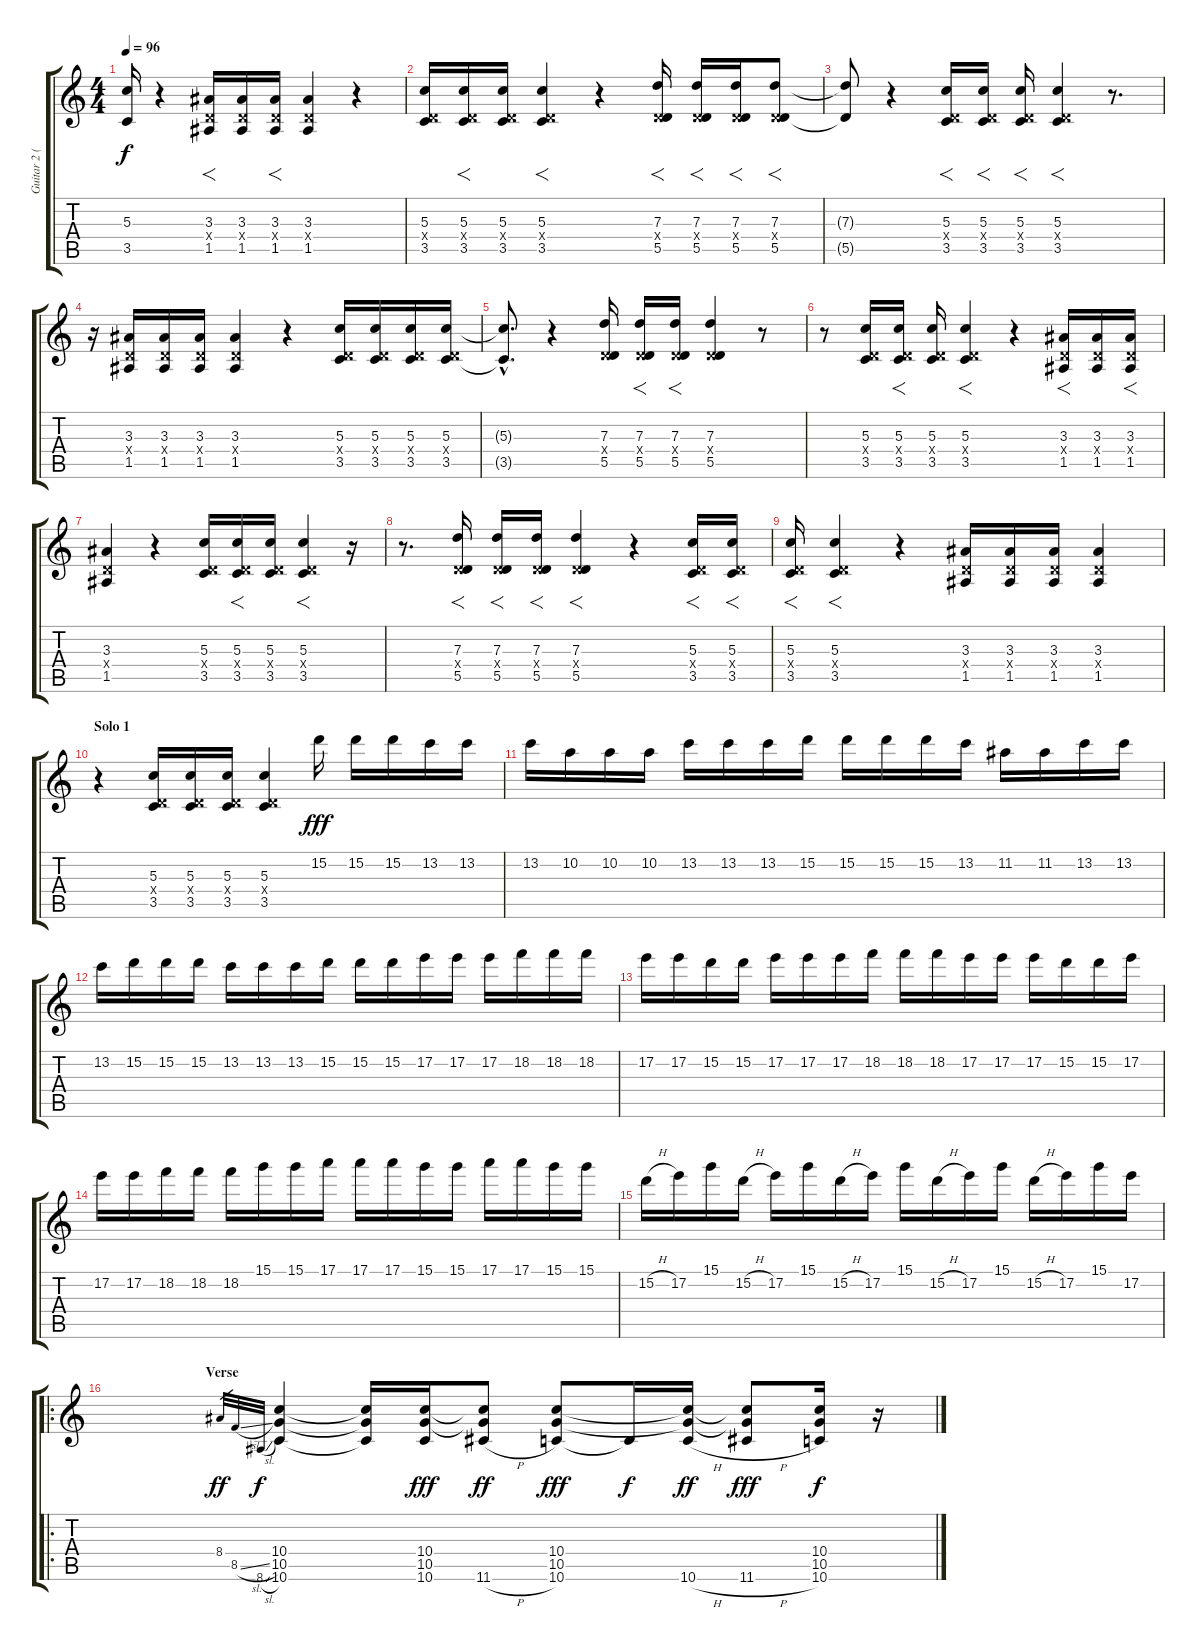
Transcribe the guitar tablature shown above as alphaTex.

\track ("Guitar 2 (w/ wah)" "Guitar 2 (") {instrument overdrivenguitar}
\staff {score tabs}
\tuning (E4 B3 G3 D3 A2 D2) {hide}
\ts (4 4)
\tempo 96
\clef g2
\ks c
(5.3{t} 3.5{t}).16{dy f} r.4 (3.3 0.4{x} 1.5).16{f} (3.3 0.4{x} 1.5).16 (3.3 0.4{x} 1.5).16{f} (3.3 0.4{x} 1.5).4 r.4 |
(5.3 0.4{x} 3.5).16 (5.3 0.4{x} 3.5).16{f} (5.3 0.4{x} 3.5).16 (5.3 0.4{x} 3.5).4{f} r.4 (7.3 0.4{x} 5.5).16{f} (7.3 0.4{x} 5.5).16{f} (7.3 0.4{x} 5.5).16{f} (7.3 0.4{x} 5.5).8{f} |
(7.3{t} 5.5{t}).8 r.4 (5.3 0.4{x} 3.5).16{f} (5.3 0.4{x} 3.5).16{f} (5.3 0.4{x} 3.5).16{f} (5.3 0.4{x} 3.5).4{f} r.8{d} |
r.16 (3.3 0.4{x} 1.5).16 (3.3 0.4{x} 1.5).16 (3.3 0.4{x} 1.5).16 (3.3 0.4{x} 1.5).4 r.4 (5.3 0.4{x} 3.5).16 (5.3 0.4{x} 3.5).16 (5.3 0.4{x} 3.5).16 (5.3 0.4{x} 3.5).16 |
(5.3{hac t} 3.5{hac t}).8{d} r.4 (7.3 0.4{x} 5.5).16 (7.3 0.4{x} 5.5).16{f} (7.3 0.4{x} 5.5).16{f} (7.3 0.4{x} 5.5).4 r.8 |
r.8 (5.3 0.4{x} 3.5).16 (5.3 0.4{x} 3.5).16{f} (5.3 0.4{x} 3.5).16 (5.3 0.4{x} 3.5).4{f} r.4 (3.3 0.4{x} 1.5).16{f} (3.3 0.4{x} 1.5).16 (3.3 0.4{x} 1.5).16{f} |
(3.3 0.4{x} 1.5).4 r.4 (5.3 0.4{x} 3.5).16 (5.3 0.4{x} 3.5).16{f} (5.3 0.4{x} 3.5).16 (5.3 0.4{x} 3.5).4{f} r.16 |
r.8{d} (7.3 0.4{x} 5.5).16{f} (7.3 0.4{x} 5.5).16{f} (7.3 0.4{x} 5.5).16{f} (7.3 0.4{x} 5.5).4{f} r.4 (5.3 0.4{x} 3.5).16{f} (5.3 0.4{x} 3.5).16{f} |
(5.3 0.4{x} 3.5).16{f} (5.3 0.4{x} 3.5).4{f} r.4 (3.3 0.4{x} 1.5).16 (3.3 0.4{x} 1.5).16 (3.3 0.4{x} 1.5).16 (3.3 0.4{x} 1.5).4 |
\section ("" "Solo 1")
r.4 (5.3 0.4{x} 3.5).16 (5.3 0.4{x} 3.5).16 (5.3 0.4{x} 3.5).16 (5.3 0.4{x} 3.5).4 15.2.16{dy fff} 15.2.16 15.2.16 13.2.16 13.2.16 |
13.2.16 10.2.16 10.2.16 10.2.16 13.2.16 13.2.16 13.2.16 15.2.16 15.2.16 15.2.16 15.2.16 13.2.16 11.2.16 11.2.16 13.2.16 13.2.16 |
13.2.16 15.2.16 15.2.16 15.2.16 13.2.16 13.2.16 13.2.16 15.2.16 15.2.16 15.2.16 17.2.16 17.2.16 17.2.16 18.2.16 18.2.16 18.2.16 |
17.2.16 17.2.16 15.2.16 15.2.16 17.2.16 17.2.16 17.2.16 18.2.16 18.2.16 18.2.16 17.2.16 17.2.16 17.2.16 15.2.16 15.2.16 17.2.16 |
17.2.16 17.2.16 18.2.16 18.2.16 18.2.16 15.1.16 15.1.16 17.1.16 17.1.16 17.1.16 15.1.16 15.1.16 17.1.16 17.1.16 15.1.16 15.1.16 |
15.2{h}.16 17.2.16 15.1.16 15.2{h}.16 17.2.16 15.1.16 15.2{h}.16 17.2.16 15.1.16 15.2{h}.16 17.2.16 15.1.16 15.2{h}.16 17.2.16 15.1.16 17.2.16 |
\ro
\section ("" "Verse")
8.4.32{gr dy ff} 8.5{sl}.32{gr} 8.6{sl}.32{gr dy f} (10.4 10.5 10.6).4 (10.4{t} 10.5{t} 10.6{t}).16 (10.4 10.5 10.6).16{dy fff} (10.4{t} 10.5{t} 11.6{h}).8{dy ff} (10.4 10.5 10.6).8{dy fff} 10.6{t}.16{dy f} (10.4{t} 10.5{t} 10.6{h}).16{dy ff} (10.4{t} 10.5{t} 11.6{h}).8{dy fff} (10.4 10.5 10.6).16{dy f} r.16
